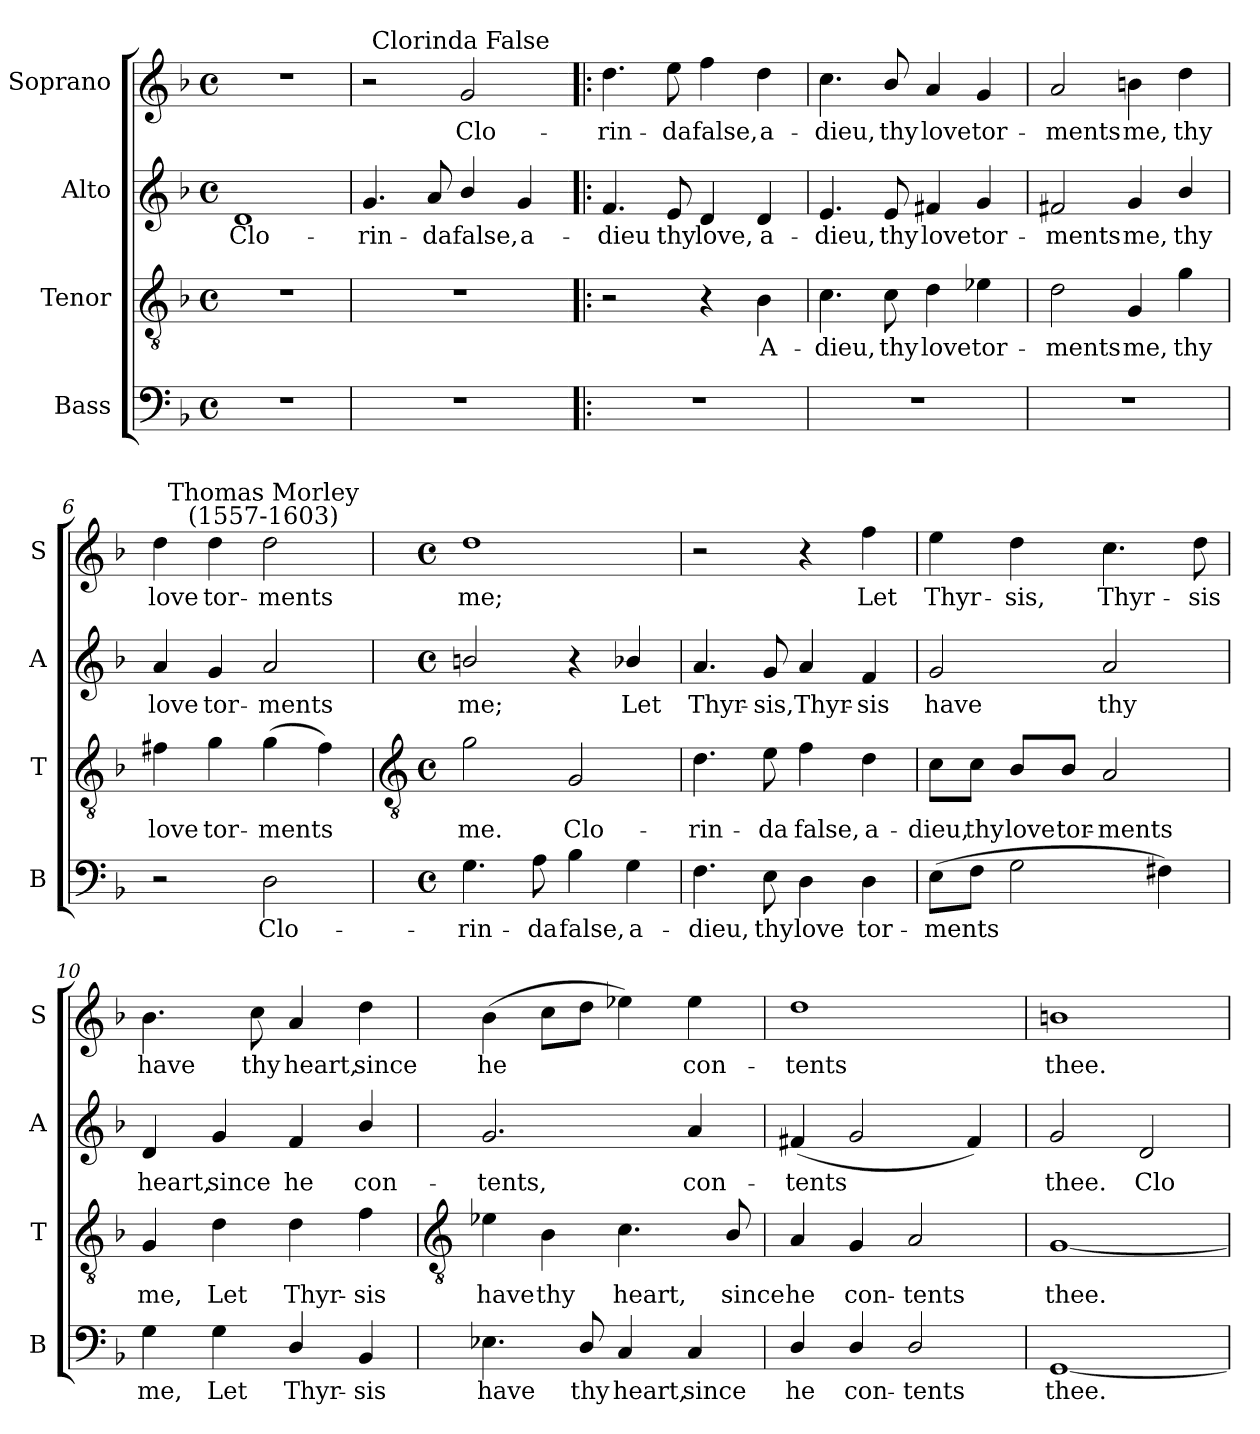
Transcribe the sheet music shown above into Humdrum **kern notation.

**kern	**text	**kern	**text	**kern	**text	**kern	**text
*part4	*part4	*part3	*part3	*part2	*part2	*part1	*part1
*staff4	*staff4	*staff3	*staff3	*staff2	*staff2	*staff1	*staff1
*I"Bass	*	*I"Tenor	*	*I"Alto	*	*I"Soprano	*
*I'B	*	*I'T	*	*I'A	*	*I'S	*
*clefF4	*	*clefGv2	*	*clefG2	*	*clefG2	*
*k[b-]	*	*k[b-]	*	*k[b-]	*	*k[b-]	*
*F:	*	*F:	*	*F:	*	*F:	*
*M4/4	*	*M4/4	*	*M4/4	*	*M4/4	*
*met(c)	*	*met(c)	*	*met(c)	*	*met(c)	*
=1	=1	=1	=1	=1	=1	=1	=1
!	!	!	!	!	!LO:LY:b	!	!
1r	.	1r	.	1d	Clo-	1r	.
=2	=2	=2	=2	=2	=2	=2	=2
!	!	!	!	!	!LO:LY:b	!	!
1r	.	1r	.	4.g	-rin-	2r	.
!	!	!	!	!	!LO:LY:b	!	!
.	.	.	.	8a	-da	.	.
!	!	!	!	!	!	!LO:TX:a:cj:t=Clorinda False	!
!	!	!	!	!	!LO:LY:b	!	!LO:LY:b
.	.	.	.	4b-/	false,	2g	Clo-
!	!	!	!	!	!LO:LY:b	!	!
.	.	.	.	4g	a-	.	.
=3!|:	=3!|:	=3!|:	=3!|:	=3!|:	=3!|:	=3!|:	=3!|:
!	!	!	!	!	!LO:LY:b	!	!LO:LY:b
1r	.	2r	.	4.f	-dieu	4.dd	-rin-
!	!	!	!	!	!LO:LY:b	!	!LO:LY:b
.	.	.	.	8e	thy	8ee	-da
!	!	!	!	!	!LO:LY:b	!	!LO:LY:b
.	.	4r	.	4d	love,	4ff	false,
!	!	!	!LO:LY:b	!	!LO:LY:b	!	!LO:LY:b
.	.	4B-	A-	4d	a-	4dd	a-
=4	=4	=4	=4	=4	=4	=4	=4
!	!	!	!LO:LY:b	!	!LO:LY:b	!	!LO:LY:b
1r	.	4.c	-dieu,	4.e	-dieu,	4.cc	-dieu,
!	!	!	!LO:LY:b	!	!LO:LY:b	!	!LO:LY:b
.	.	8c	thy	8e	thy	8b-/	thy
!	!	!	!LO:LY:b	!	!LO:LY:b	!	!LO:LY:b
.	.	4d	love	4f#X	love	4a	love
!	!	!	!LO:LY:b	!	!LO:LY:b	!	!LO:LY:b
.	.	4e-X	tor-	4g	tor-	4g	tor-
=5	=5	=5	=5	=5	=5	=5	=5
!	!	!	!LO:LY:b	!	!LO:LY:b	!	!LO:LY:b
1r	.	2d	-ments	2f#X	-ments	2a	-ments
!	!	!	!LO:LY:b	!	!LO:LY:b	!	!LO:LY:b
.	.	4G	me,	4g	me,	4bn	me,
!	!	!	!LO:LY:b	!	!LO:LY:b	!	!LO:LY:b
.	.	4g	thy	4b-/	thy	4dd	thy
=6	=6	=6	=6	=6	=6	=6	=6
!	!	!	!LO:LY:b	!	!LO:LY:b	!	!LO:LY:b
2r	.	4f#X	love	4a	love	4dd	love
!	!	!	!LO:LY:b	!	!LO:LY:b	!	!LO:LY:b
.	.	4g	tor-	4g	tor-	4dd	tor-
!	!	!	!	!	!	!LO:TX:a:cj:t=Thomas Morley\n(1557-1603)	!
!	!LO:LY:b	!	!LO:LY:b	!	!LO:LY:b	!	!LO:LY:b
2D	Clo-	(>4g	-ments	2a	-ments	2dd	-ments
.	.	4f#)	.	.	.	.	.
!!LO:LB:g=z
=7	=7	=7	=7	=7	=7	=7	=7
*	*	*clefGv2	*	*	*	*	*
*M4/4	*	*M4/4	*	*M4/4	*	*M4/4	*
*met(c)	*	*met(c)	*	*met(c)	*	*met(c)	*
!	!LO:LY:b	!	!LO:LY:b	!	!LO:LY:b	!	!LO:LY:b
4.G	-rin-	2g	me.	2bn/	me;	1dd	me;
!	!LO:LY:b	!	!	!	!	!	!
8A	-da	.	.	.	.	.	.
!	!LO:LY:b	!	!LO:LY:b	!	!	!	!
4B-	false,	2G	Clo-	4r	.	.	.
!	!LO:LY:b	!	!	!	!LO:LY:b	!	!
4G	a-	.	.	4b-X/	Let	.	.
=8	=8	=8	=8	=8	=8	=8	=8
!	!LO:LY:b	!	!LO:LY:b	!	!LO:LY:b	!	!
4.F	-dieu,	4.d	-rin-	4.a	Thyr-	2r	.
!	!LO:LY:b	!	!LO:LY:b	!	!LO:LY:b	!	!
8E	thy	8e	-da	8g	-sis,	.	.
!	!LO:LY:b	!	!LO:LY:b	!	!LO:LY:b	!	!
4D	love	4f	false,	4a	Thyr-	4r	.
!	!LO:LY:b	!	!LO:LY:b	!	!LO:LY:b	!	!LO:LY:b
4D	tor-	4d	a-	4f	-sis	4ff	Let
=9	=9	=9	=9	=9	=9	=9	=9
!	!LO:LY:b	!	!LO:LY:b	!	!LO:LY:b	!	!LO:LY:b
(>8EL	-ments	8c\L	-dieu,	2g	have	4ee	Thyr-
!	!	!	!LO:LY:b	!	!	!	!
8FJ	.	8c\J	thy	.	.	.	.
!	!	!	!LO:LY:b	!	!	!	!LO:LY:b
2G	.	8B-/L	love	.	.	4dd	-sis,
!	!	!	!LO:LY:b	!	!	!	!
.	.	8B-/J	tor-	.	.	.	.
!	!	!	!LO:LY:b	!	!LO:LY:b	!	!LO:LY:b
.	.	2A	-ments	2a	thy	4.cc	Thyr-
4F#X)	.	.	.	.	.	.	.
!	!	!	!	!	!	!	!LO:LY:b
.	.	.	.	.	.	8dd	-sis
=10	=10	=10	=10	=10	=10	=10	=10
!	!LO:LY:b	!	!LO:LY:b	!	!LO:LY:b	!	!LO:LY:b
4G	me,	4G	me,	4d	heart,	4.b-	have
!	!LO:LY:b	!	!LO:LY:b	!	!LO:LY:b	!	!
4G	Let	4d	Let	4g	since	.	.
!	!	!	!	!	!	!	!LO:LY:b
.	.	.	.	.	.	8cc	thy
!	!LO:LY:b	!	!LO:LY:b	!	!LO:LY:b	!	!LO:LY:b
4D/	Thyr-	4d	Thyr-	4f	he	4a	heart,
!	!LO:LY:b	!	!LO:LY:b	!	!LO:LY:b	!	!LO:LY:b
4BB-	-sis	4f	-sis	4b-/	con-	4dd	since
!!LO:LB:g=z
=11	=11	=11	=11	=11	=11	=11	=11
*	*	*clefGv2	*	*	*	*	*
!	!LO:LY:b	!	!LO:LY:b	!	!LO:LY:b	!	!LO:LY:b
4.E-X	have	4e-X	have	2.g	-tents,	(>4b-	he
!	!	!	!LO:LY:b	!	!	!	!
.	.	4B-	thy	.	.	8ccL	.
!	!LO:LY:b	!	!	!	!	!	!
8D/	thy	.	.	.	.	8ddJ	.
!	!LO:LY:b	!	!LO:LY:b	!	!	!	!
4C	heart,	4.c	heart,	.	.	4ee-X)	.
!	!LO:LY:b	!	!	!	!LO:LY:b	!	!LO:LY:b
4C	since	.	.	4a	con-	4ee-	con-
!	!	!	!LO:LY:b	!	!	!	!
.	.	8B-/	since	.	.	.	.
=12	=12	=12	=12	=12	=12	=12	=12
!	!LO:LY:b	!	!LO:LY:b	!	!LO:LY:b	!	!LO:LY:b
4D/	he	4A	he	(<4f#X	-tents	1dd	-tents
!	!LO:LY:b	!	!LO:LY:b	!	!	!	!
4D/	con-	4G	con-	2g	.	.	.
!	!LO:LY:b	!	!LO:LY:b	!	!	!	!
2D/	-tents	2A	-tents	.	.	.	.
.	.	.	.	4f#)	.	.	.
=13	=13	=13	=13	=13	=13	=13	=13
!	!LO:LY:b	!	!LO:LY:b	!	!LO:LY:b	!	!LO:LY:b
[1GG	thee.	[1G	thee.	2g	thee.	1bn	thee.
!	!	!	!	!	!LO:LY:b	!	!
.	.	.	.	2d	Clo-	.	.
=	=	=	=	=	=	=	=
*-	*-	*-	*-	*-	*-	*-	*-
